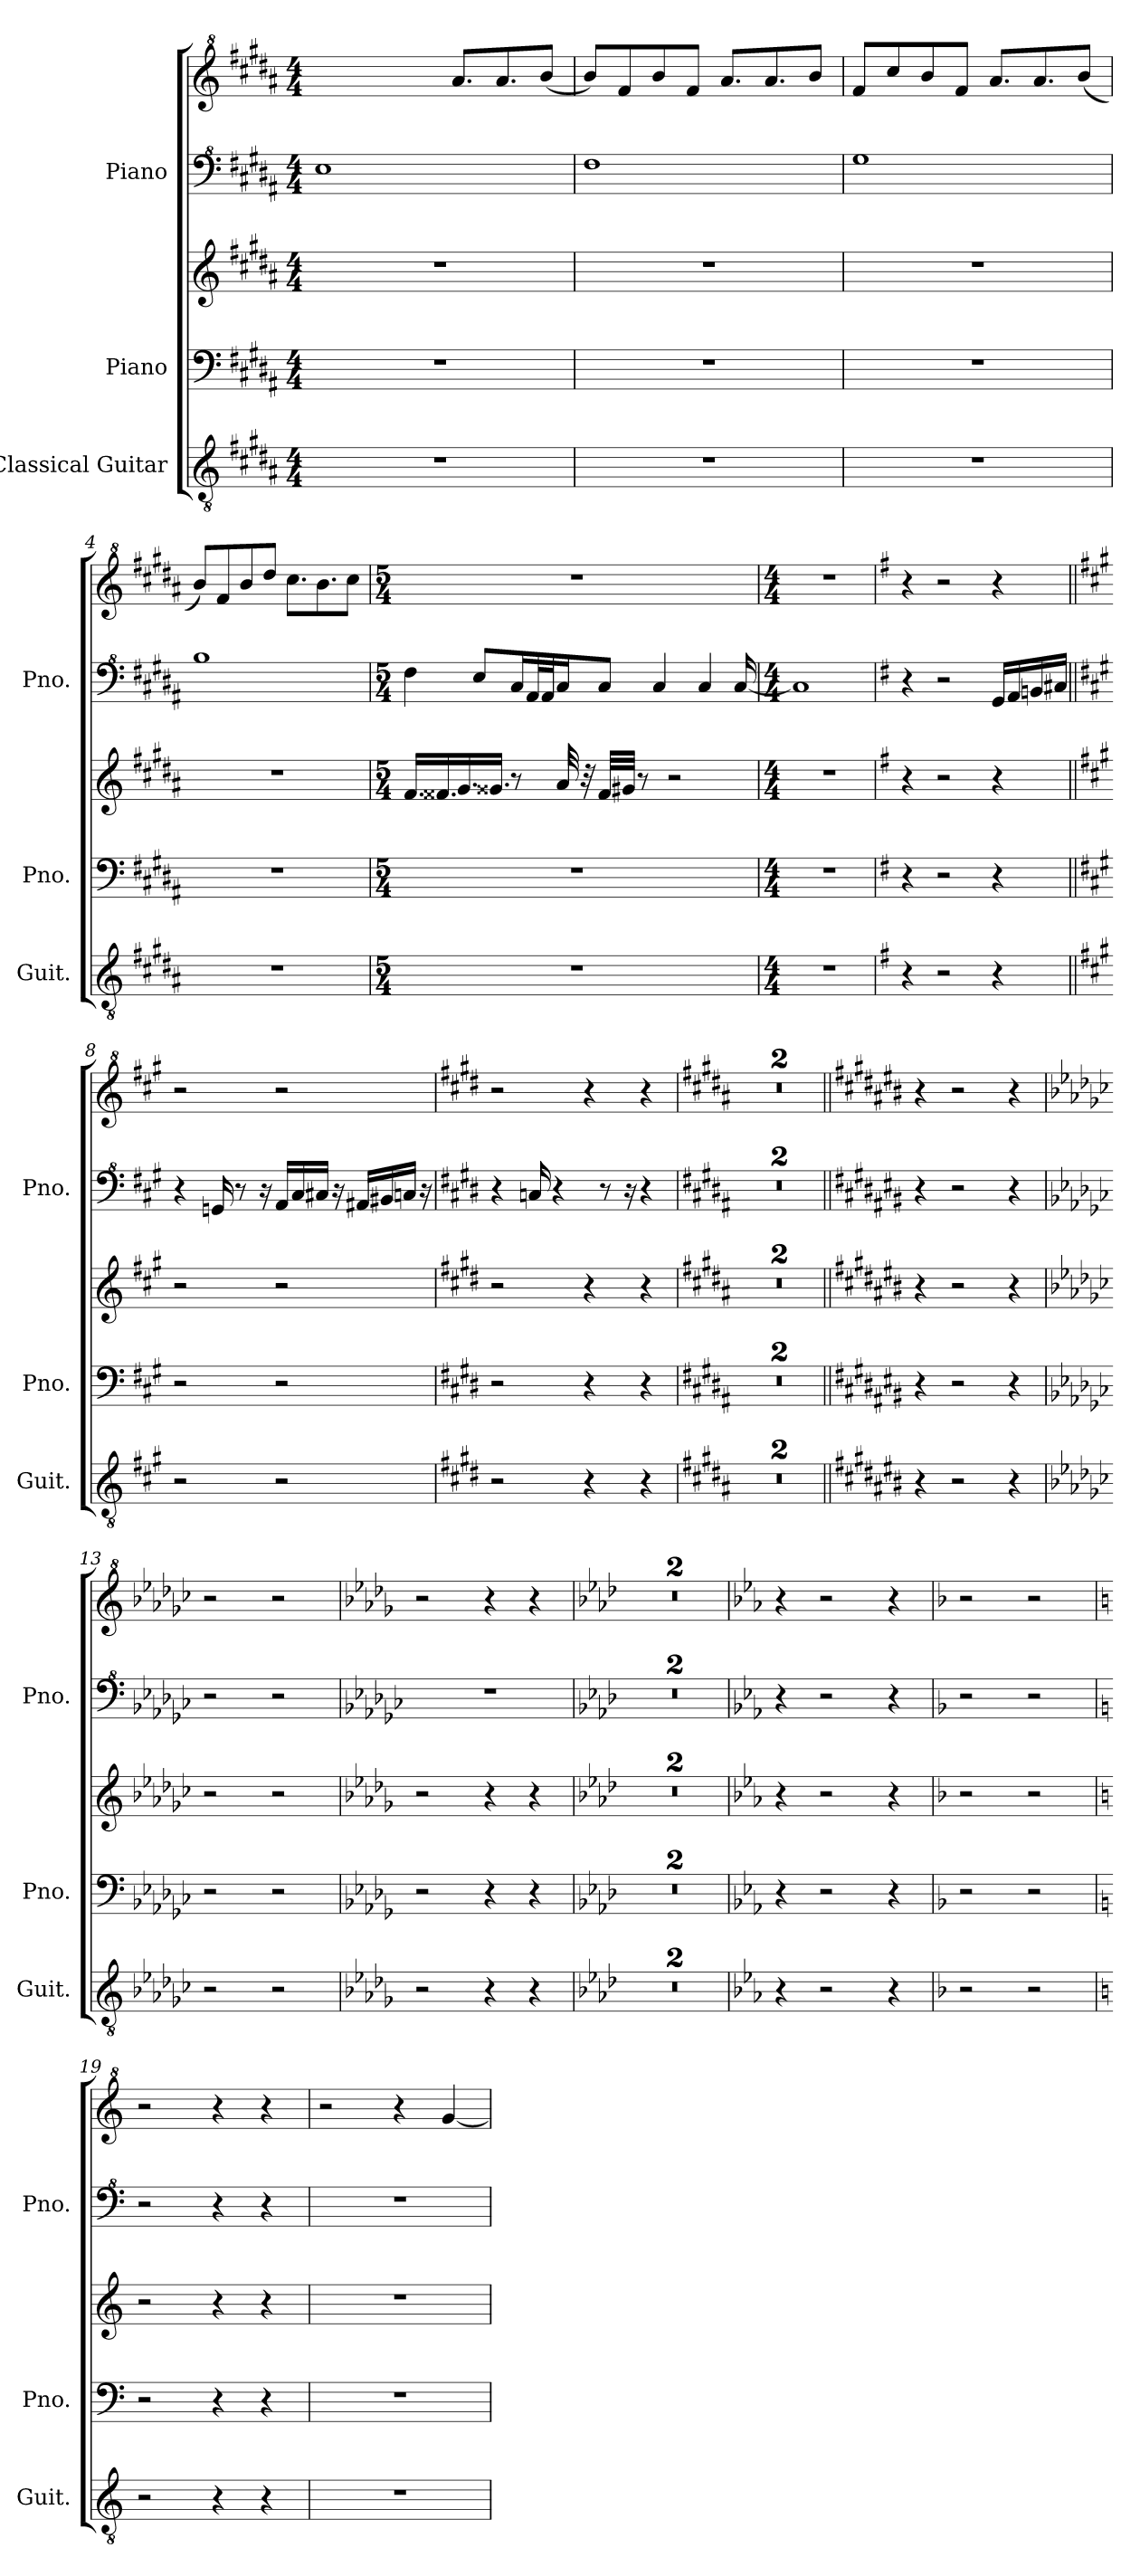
**kern	**kern	**kern	**kern	**kern
*part3	*part2	*part2	*part1	*part1
*staff5	*staff4	*staff3	*staff2	*staff1
*I"Classical Guitar	*I"Piano	*	*I"Piano	*
*I'Guit.	*I'Pno.	*	*I'Pno.	*
*clefGv2	*clefF4	*clefG2	*clefF^4	*clefG^2
*k[f#c#g#d#a#]	*k[f#c#g#d#a#]	*k[f#c#g#d#a#]	*k[f#c#g#d#a#]	*k[f#c#g#d#a#]
*M4/4	*M4/4	*M4/4	*M4/4	*M4/4
*MM85	*MM85	*MM85	*MM85	*MM85
=1	=1	=1	=1	=1
1r	1r	1r	1e	8ff#/Lyy
.	.	.	.	8ccc#/
.	.	.	.	8bb/
.	.	.	.	8ff#/J
.	.	.	.	8.aa#/L
.	.	.	.	8.aa#/
.	.	.	.	(<8bb/J
=2	=2	=2	=2	=2
1r	1r	1r	1f#	8bb/L)
.	.	.	.	8ff#/
.	.	.	.	8bb/
.	.	.	.	8ff#/J
.	.	.	.	8.aa#/L
.	.	.	.	8.aa#/
.	.	.	.	8bb/J
=3	=3	=3	=3	=3
1r	1r	1r	1g#	8ff#/L
.	.	.	.	8ccc#/
.	.	.	.	8bb/
.	.	.	.	8ff#/J
.	.	.	.	8.aa#/L
.	.	.	.	8.aa#/
.	.	.	.	(<8bb/J
=4	=4	=4	=4	=4
1r	1r	1r	1b	8bb/L)
.	.	.	.	8ff#/
.	.	.	.	8bb/
.	.	.	.	8ddd#/J
.	.	.	.	8.ccc#\L
.	.	.	.	8.bb\
.	.	.	.	8ccc#\J
!!LO:LB:g=z
=5	=5	=5	=5	=5
*M5/4	*M5/4	*M5/4	*M5/4	*M5/4
4%5r	4%5r	16.f#/LL	4f#\	4%5r
.	.	16.f##X/	.	.
.	.	16.g#/	.	.
.	.	.	8e/L	.
.	.	16.g##X/JJ	.	.
.	.	8r	16c#/L	.
.	.	.	32A#/L	.
.	.	.	32A#/J	.
.	.	32a#/	16c#/J	.
.	.	32r	.	.
.	.	32f##/LLL	8c#/J	.
.	.	32g#X/JJJ	.	.
.	.	8r	.	.
.	.	.	4c#/	.
.	.	2r	.	.
.	.	.	4c#/	.
.	.	.	[16c#/	.
=6	=6	=6	=6	=6
*M4/4	*M4/4	*M4/4	*M4/4	*M4/4
1r	1r	1r	1c#]	1r
=7	=7	=7	=7	=7
*k[f#]	*k[f#]	*k[f#]	*k[f#]	*k[f#]
4r	4r	4r	4r	4r
2r	2r	2r	2r	2r
4r	4r	4r	16G/LL	4r
.	.	.	16A/	.
.	.	.	16Bn/	.
.	.	.	16c#X/JJ	.
!!LO:PB:g=z
=8||	=8||	=8||	=8||	=8||
*k[f#c#g#]	*k[f#c#g#]	*k[f#c#g#]	*k[f#c#g#]	*k[f#c#g#]
2r	2r	2r	4r	2r
.	.	.	16Gn/	.
.	.	.	8r	.
.	.	.	16r	.
2r	2r	2r	16A/LL	2r
.	.	.	16c#/	.
.	.	.	16c#X/JJ	.
.	.	.	16r	.
.	.	.	16A#X/LL	.
.	.	.	16B#X/	.
.	.	.	16cn/JJ	.
.	.	.	16r	.
=9	=9	=9	=9	=9
*k[f#c#g#d#]	*k[f#c#g#d#]	*k[f#c#g#d#]	*k[f#c#g#d#]	*k[f#c#g#d#]
2r	2r	2r	4r	2r
.	.	.	16cn/	.
.	.	.	4r	.
4r	4r	4r	.	4r
.	.	.	8r	.
.	.	.	16r	.
4r	4r	4r	4r	4r
=10	=10	=10	=10	=10
*k[f#c#g#d#a#]	*k[f#c#g#d#a#]	*k[f#c#g#d#a#]	*k[f#c#g#d#a#]	*k[f#c#g#d#a#]
1r	1r	1r	1r	1r
=11	=11	=11	=11	=11
1r	1r	1r	1r	1r
!!LO:LB:g=z
=12||	=12||	=12||	=12||	=12||
*k[f#c#g#d#a#e#b#]	*k[f#c#g#d#a#e#b#]	*k[f#c#g#d#a#e#b#]	*k[f#c#g#d#a#e#b#]	*k[f#c#g#d#a#e#b#]
4r	4r	4r	4r	4r
2r	2r	2r	2r	2r
4r	4r	4r	4r	4r
=13	=13	=13	=13	=13
*k[b-e-a-d-g-c-]	*k[b-e-a-d-g-c-]	*k[b-e-a-d-g-c-]	*k[b-e-a-d-g-c-]	*k[b-e-a-d-g-c-]
2r	2r	2r	2r	2r
2r	2r	2r	2r	2r
=14	=14	=14	=14	=14
*k[b-e-a-d-g-]	*k[b-e-a-d-g-]	*k[b-e-a-d-g-]	*	*k[b-e-a-d-g-]
2r	2r	2r	1r	2r
4r	4r	4r	.	4r
4r	4r	4r	.	4r
=15	=15	=15	=15	=15
*k[b-e-a-d-]	*k[b-e-a-d-]	*k[b-e-a-d-]	*k[b-e-a-d-]	*k[b-e-a-d-]
1r	1r	1r	1r	1r
=16	=16	=16	=16	=16
1r	1r	1r	1r	1r
=17	=17	=17	=17	=17
*k[b-e-a-]	*k[b-e-a-]	*k[b-e-a-]	*k[b-e-a-]	*k[b-e-a-]
4r	4r	4r	4r	4r
2r	2r	2r	2r	2r
4r	4r	4r	4r	4r
=18	=18	=18	=18	=18
*k[b-]	*k[b-]	*k[b-]	*k[b-]	*k[b-]
2r	2r	2r	2r	2r
2r	2r	2r	2r	2r
=19	=19	=19	=19	=19
*k[]	*k[]	*k[]	*k[]	*k[]
2r	2r	2r	2r	2r
4r	4r	4r	4r	4r
4r	4r	4r	4r	4r
=20	=20	=20	=20	=20
*k[]	*k[]	*k[]	*k[]	*k[]
1r	1r	1r	1r	2r
.	.	.	.	4r
.	.	.	.	[4gg/
=	=	=	=	=
*-	*-	*-	*-	*-
